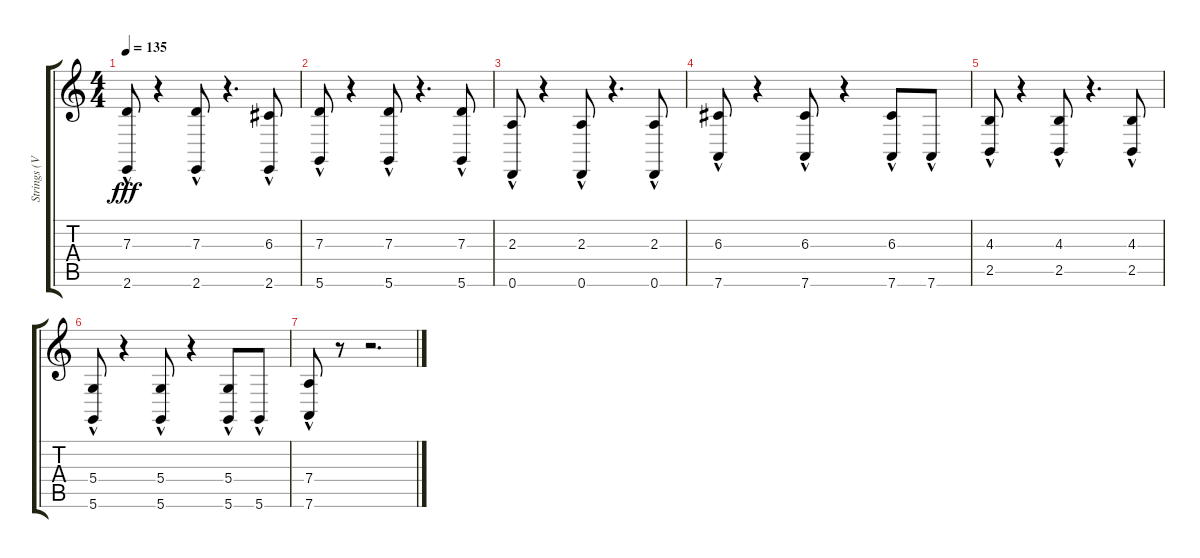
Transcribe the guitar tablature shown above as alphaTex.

\track ("Strings (Violin + Cello) II" "Strings (V") {instrument synthstrings1}
\staff {score tabs}
\tuning (E4 B3 G3 D3 A2 D2) {hide}
\ts (4 4)
\tempo 135
\clef g2
\ks c
(7.3{hac} 2.6{hac}).8{dy fff} r.4 (7.3{hac} 2.6{hac}).8 r.4{d} (6.3{hac} 2.6{hac}).8 |
(7.3{hac} 5.6{hac}).8 r.4 (7.3{hac} 5.6{hac}).8 r.4{d} (7.3{hac} 5.6{hac}).8 |
(2.3{hac} 0.6{hac}).8 r.4 (2.3{hac} 0.6{hac}).8 r.4{d} (2.3{hac} 0.6{hac}).8 |
(6.3{hac} 7.6{hac}).8 r.4 (6.3{hac} 7.6{hac}).8 r.4 (6.3{hac} 7.6{hac}).8 7.6{hac}.8 |
(4.3{hac} 2.5{hac}).8 r.4 (4.3{hac} 2.5{hac}).8 r.4{d} (4.3{hac} 2.5{hac}).8 |
(5.4{hac} 5.6{hac}).8 r.4 (5.4{hac} 5.6{hac}).8 r.4 (5.4{hac} 5.6{hac}).8 5.6{hac}.8 |
(7.4{hac} 7.6{hac}).8 r.8 r.2{d}
